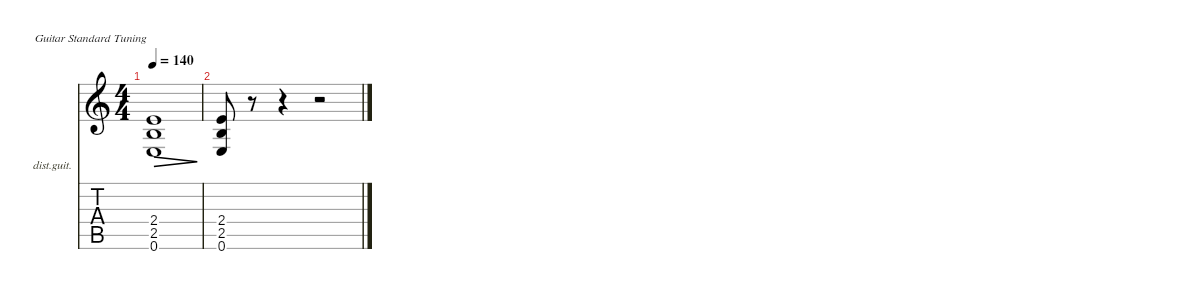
\defaultSystemsLayout 4
\hideDynamics
\bracketExtendMode nobrackets
\firstSystemTrackNameOrientation horizontal
\otherSystemsTrackNameOrientation horizontal
\track ("Rythm Guitar" "dist.guit.") {instrument distortionguitar}
\staff {score tabs}
\tuning (E4 B3 G3 D3 A2 E2)
\ts (4 4)
\tempo 140
\clef g2
\ks c
(0.6{t} 2.5{t} 2.4{t}).1{dec dy mf} |
(0.6 2.5 2.4).8 r.8 r.4 r.2
